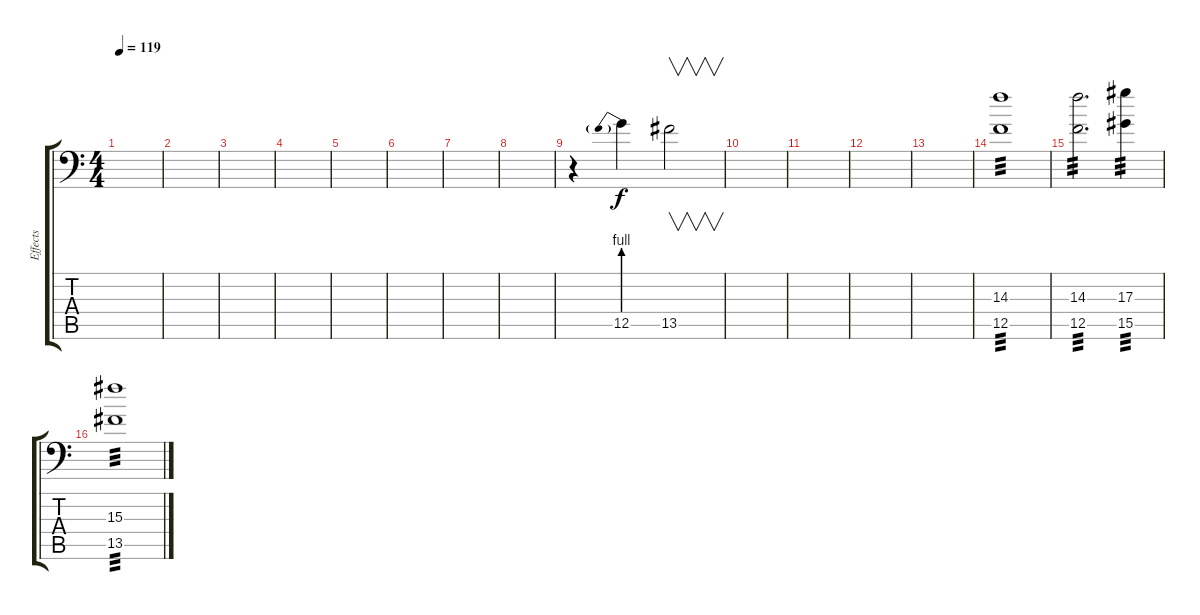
\track ("Effects" "Effects") {instrument distortionguitar}
\staff {score tabs}
\tuning (C4 G3 Eb3 Bb2 F2 Bb1) {hide}
\ts (4 4)
\tempo 119
\clef f4
\ks c
|
|
|
|
|
|
|
|
r.4 12.5{be (prebend 0 4 60 4)}.4 13.5.2{v} |
|
|
|
|
(14.3 12.5).1{tp 3 volume 10 balance 12 instrument distortionguitar} |
(14.3 12.5).2{d tp 3} (17.3 15.5).4{tp 3} |
(15.3 13.5).1{tp 3}
